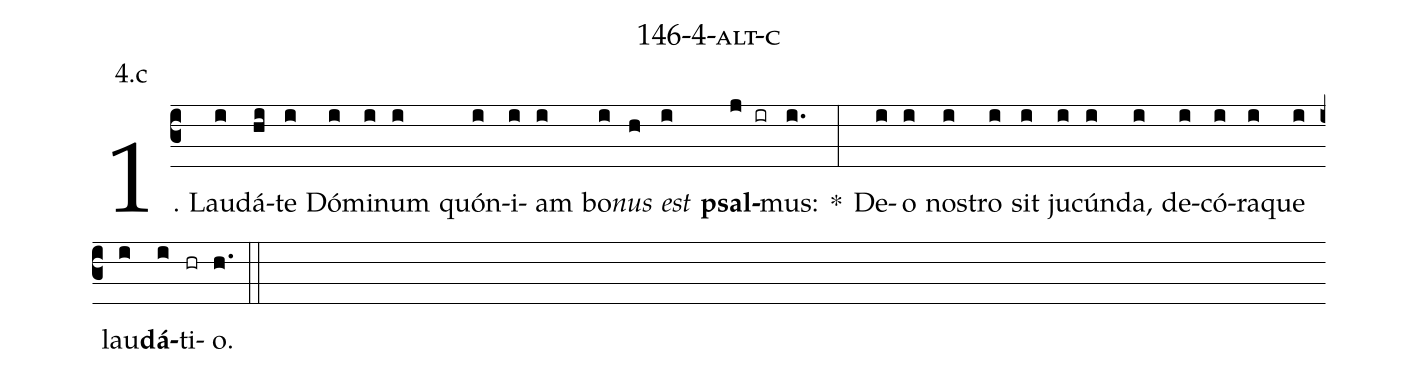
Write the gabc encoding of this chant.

name: 146-4-alt-c;
annotation: 4.c;
%%
(c3)1. Lau(i)dá(hi)te(i) Dó(i)mi(i)num(i) quón(i)i(i)am(i) bo(i)<i>nus</i>(h) <i>est</i>(i) <b>psal</b>(j ir)mus:(i.) *(:) De(i)o(i) nos(i)tro(i) sit(i) ju(i)cún(i)da,(i) de(i)có(i)ra(i)que(i) lau(i)<b>dá</b>(i)ti(hr)o.(h.) (::)
